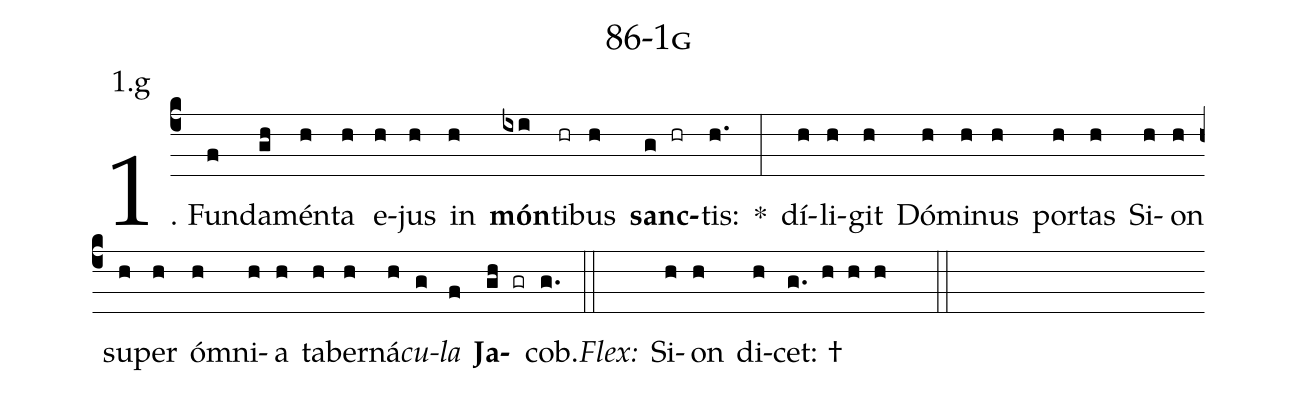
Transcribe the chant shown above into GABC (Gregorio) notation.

name: 86-1g;
annotation: 1.g;
%%
(c4)1. Fun(f)da(gh)mén(h)ta(h) e(h)jus(h) in(h) <b>món</b>(ixi)ti(hr)bus(h) <b>sanc</b>(g hr)tis:(h.) *(:) dí(h)li(h)git(h) Dó(h)mi(h)nus(h) por(h)tas(h) Si(h)on(h) su(h)per(h) óm(h)ni(h)a(h) ta(h)ber(h)ná(h)<i>cu</i>(g)<i>la</i>(f) <b>Ja</b>(gh gr)cob.(g.) (::)
<i>Flex:</i>()  Si(h)on(h) di(h)cet: †(g. h h h  ::)
